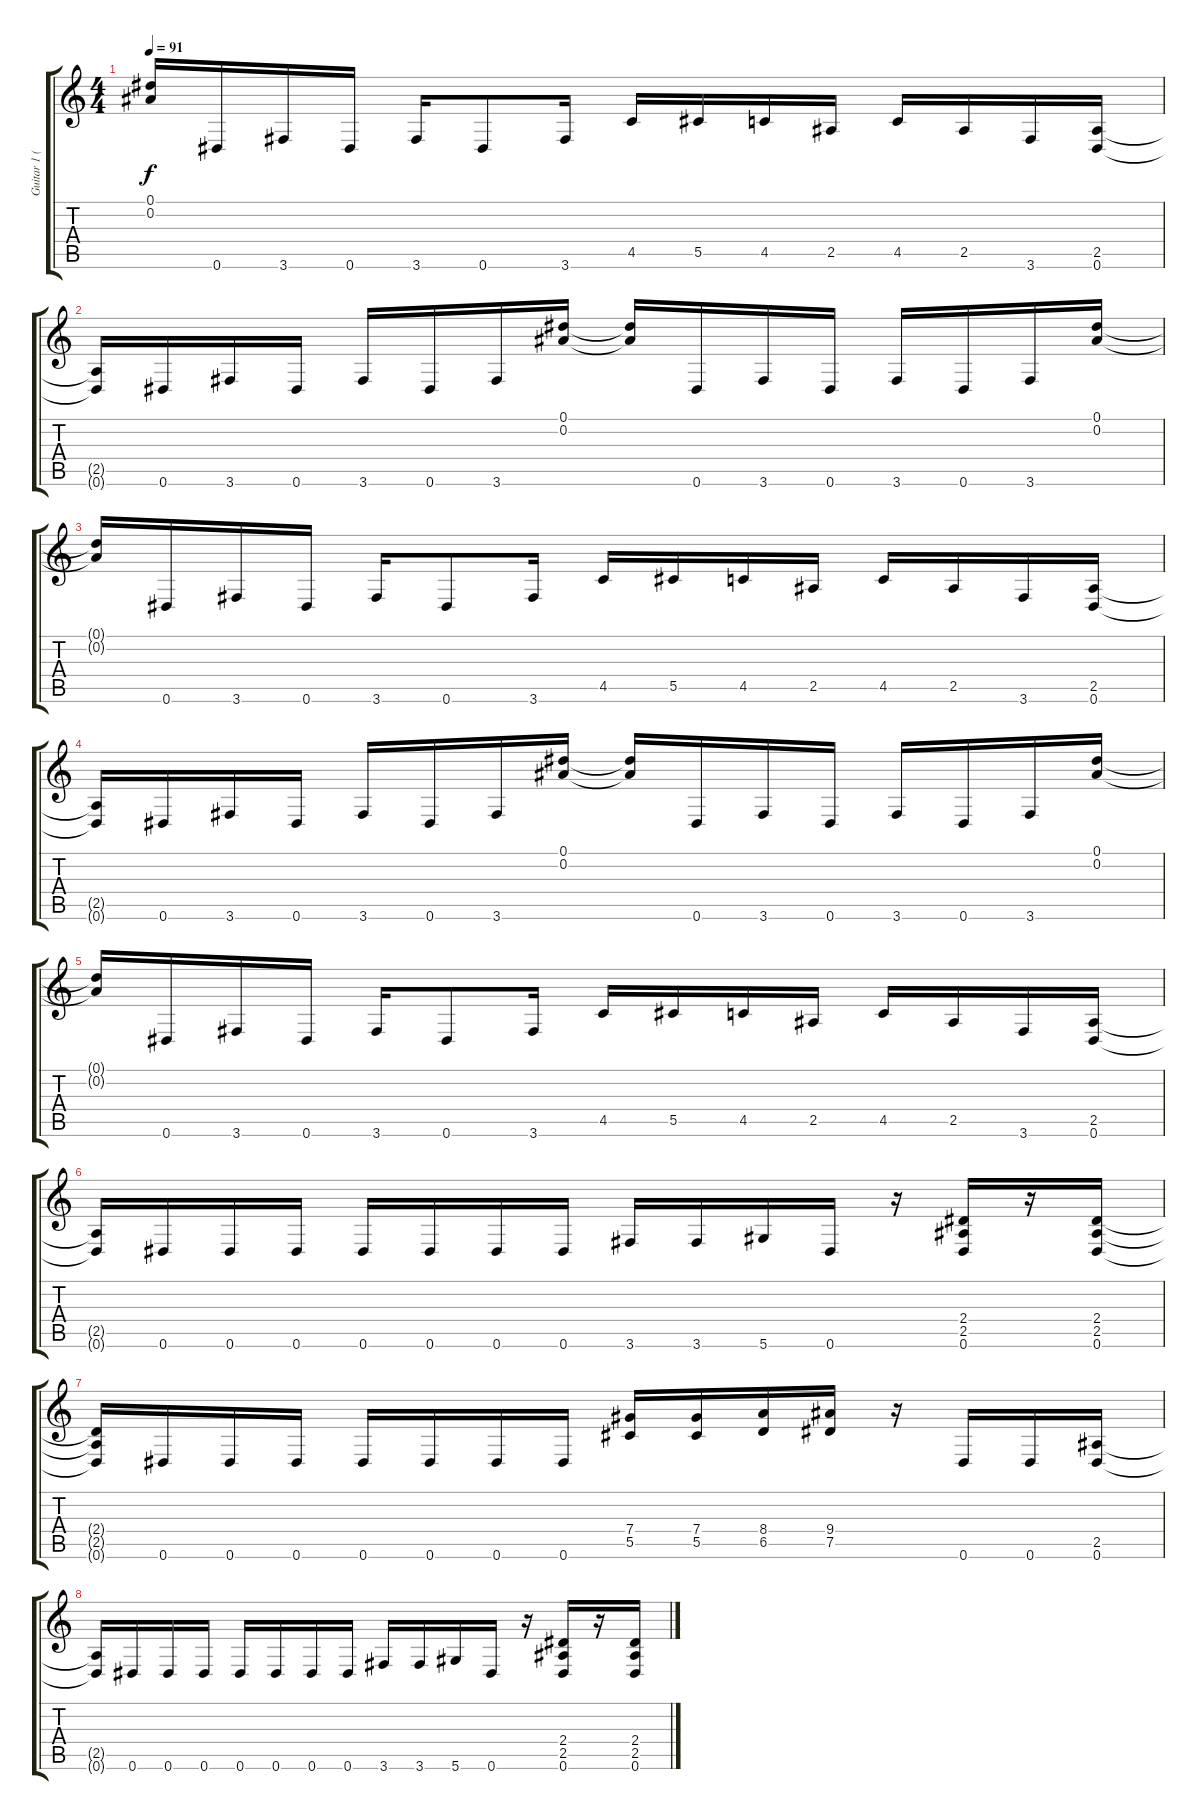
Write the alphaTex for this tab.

\track ("Guitar 1 (Rhythm)" "Guitar 1 (") {instrument distortionguitar}
\staff {score tabs}
\tuning (Eb4 Bb3 Gb3 Db3 Ab2 Eb2) {hide}
\ts (4 4)
\tempo 91
\clef g2
\ks c
(0.1{t} 0.2{t}).16{dy f} 0.6.16 3.6.16 0.6.16 3.6.16 0.6.8 3.6.16 4.5.16 5.5.16 4.5.16 2.5.16 4.5.16 2.5.16 3.6.16 (2.5 0.6).16 |
(2.5{t} 0.6{t}).16 0.6.16 3.6.16 0.6.16 3.6.16 0.6.16 3.6.16 (0.1 0.2).16 (0.1{t} 0.2{t}).16 0.6.16 3.6.16 0.6.16 3.6.16 0.6.16 3.6.16 (0.1 0.2).16 |
(0.1{t} 0.2{t}).16 0.6.16 3.6.16 0.6.16 3.6.16 0.6.8 3.6.16 4.5.16 5.5.16 4.5.16 2.5.16 4.5.16 2.5.16 3.6.16 (2.5 0.6).16 |
(2.5{t} 0.6{t}).16 0.6.16 3.6.16 0.6.16 3.6.16 0.6.16 3.6.16 (0.1 0.2).16 (0.1{t} 0.2{t}).16 0.6.16 3.6.16 0.6.16 3.6.16 0.6.16 3.6.16 (0.1 0.2).16 |
(0.1{t} 0.2{t}).16 0.6.16 3.6.16 0.6.16 3.6.16 0.6.8 3.6.16 4.5.16 5.5.16 4.5.16 2.5.16 4.5.16 2.5.16 3.6.16 (2.5 0.6).16 |
(2.5{t} 0.6{t}).16 0.6.16 0.6.16 0.6.16 0.6.16 0.6.16 0.6.16 0.6.16 3.6.16 3.6.16 5.6.16 0.6.16 r.16 (2.4 2.5 0.6).16 r.16 (2.4 2.5 0.6).16 |
(2.4{t} 2.5{t} 0.6{t}).16 0.6.16 0.6.16 0.6.16 0.6.16 0.6.16 0.6.16 0.6.16 (7.4 5.5).16 (7.4 5.5).16 (8.4 6.5).16 (9.4 7.5).16 r.16 0.6.16 0.6.16 (2.5 0.6).16 |
(2.5{t} 0.6{t}).16 0.6.16 0.6.16 0.6.16 0.6.16 0.6.16 0.6.16 0.6.16 3.6.16 3.6.16 5.6.16 0.6.16 r.16 (2.4 2.5 0.6).16 r.16 (2.4 2.5 0.6).16
